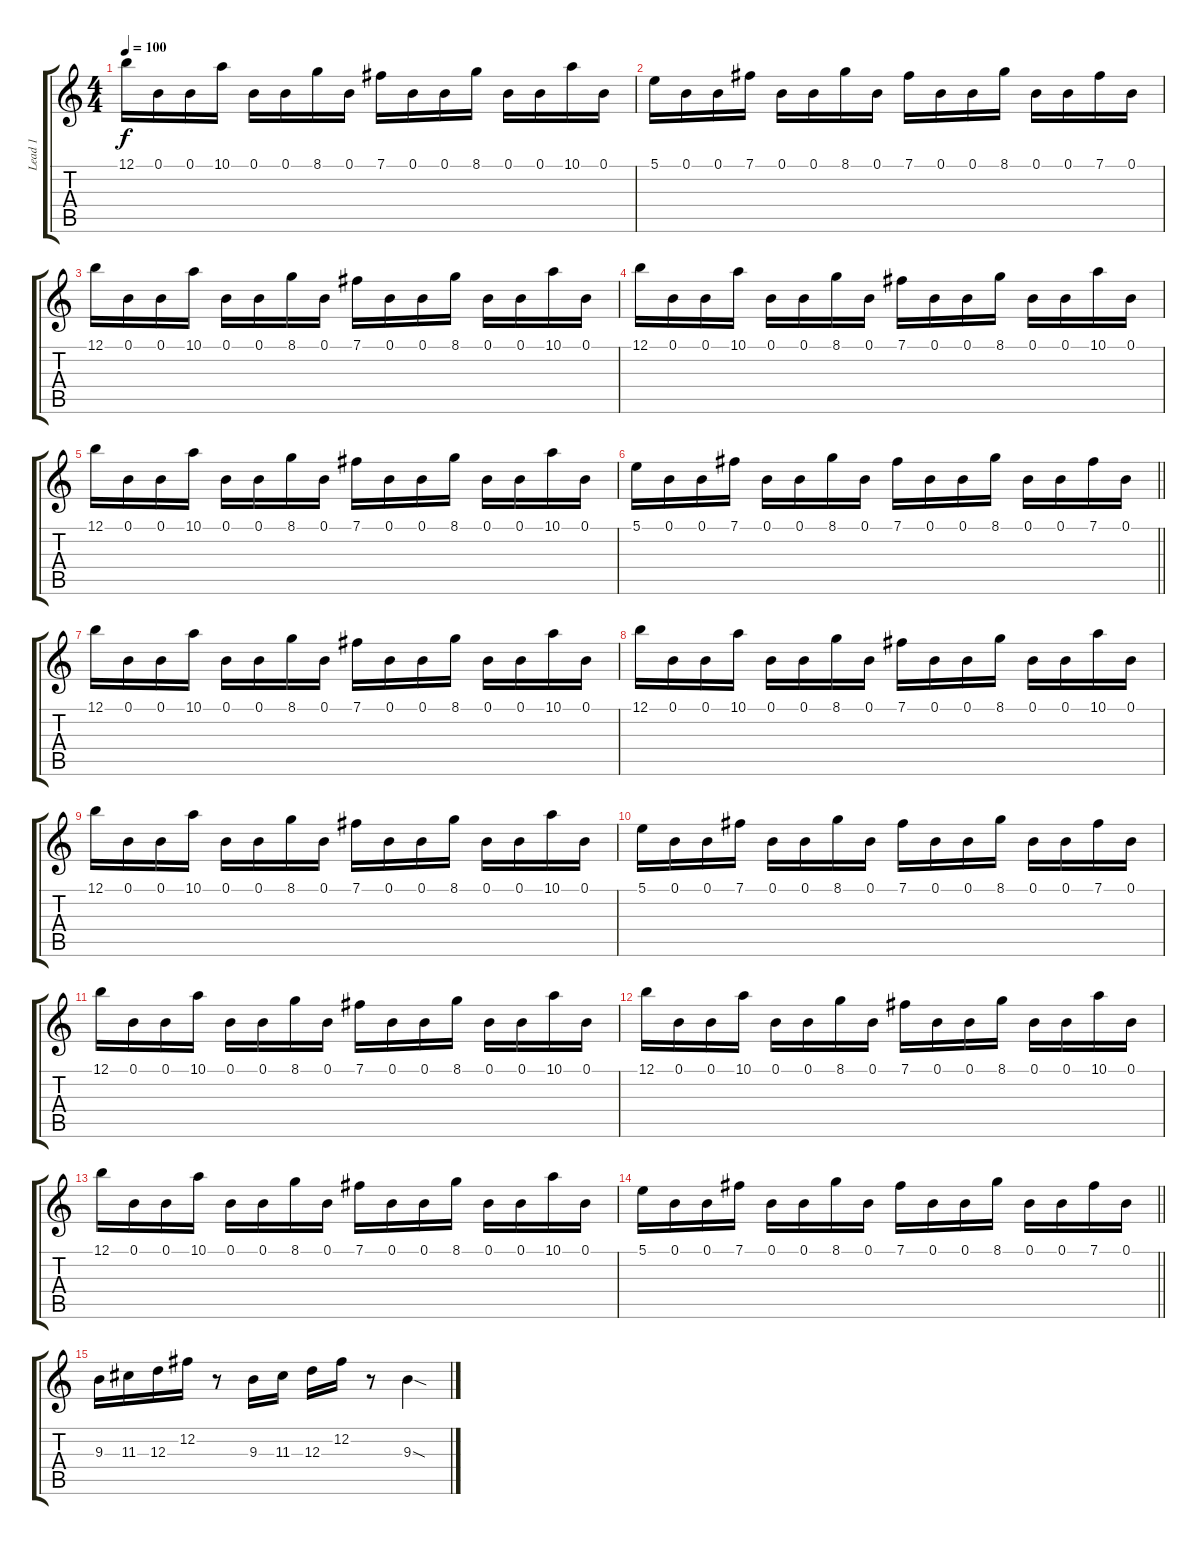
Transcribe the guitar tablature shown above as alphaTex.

\track ("Lead 1" "Lead 1") {instrument overdrivenguitar}
\staff {score tabs}
\tuning (B3 Gb3 D3 A2 E2 B1) {hide}
\ts (4 4)
\tempo 100
\clef g2
\ks c
12.1.16{dy f} 0.1.16 0.1.16 10.1.16 0.1.16 0.1.16 8.1.16 0.1.16 7.1.16 0.1.16 0.1.16 8.1.16 0.1.16 0.1.16 10.1.16 0.1.16 |
5.1.16 0.1.16 0.1.16 7.1.16 0.1.16 0.1.16 8.1.16 0.1.16 7.1.16 0.1.16 0.1.16 8.1.16 0.1.16 0.1.16 7.1.16 0.1.16 |
12.1.16 0.1.16 0.1.16 10.1.16 0.1.16 0.1.16 8.1.16 0.1.16 7.1.16 0.1.16 0.1.16 8.1.16 0.1.16 0.1.16 10.1.16 0.1.16 |
12.1.16 0.1.16 0.1.16 10.1.16 0.1.16 0.1.16 8.1.16 0.1.16 7.1.16 0.1.16 0.1.16 8.1.16 0.1.16 0.1.16 10.1.16 0.1.16 |
12.1.16 0.1.16 0.1.16 10.1.16 0.1.16 0.1.16 8.1.16 0.1.16 7.1.16 0.1.16 0.1.16 8.1.16 0.1.16 0.1.16 10.1.16 0.1.16 |
\barLineRight lightlight
5.1.16 0.1.16 0.1.16 7.1.16 0.1.16 0.1.16 8.1.16 0.1.16 7.1.16 0.1.16 0.1.16 8.1.16 0.1.16 0.1.16 7.1.16 0.1.16 |
12.1.16 0.1.16 0.1.16 10.1.16 0.1.16 0.1.16 8.1.16 0.1.16 7.1.16 0.1.16 0.1.16 8.1.16 0.1.16 0.1.16 10.1.16 0.1.16 |
12.1.16 0.1.16 0.1.16 10.1.16 0.1.16 0.1.16 8.1.16 0.1.16 7.1.16 0.1.16 0.1.16 8.1.16 0.1.16 0.1.16 10.1.16 0.1.16 |
12.1.16 0.1.16 0.1.16 10.1.16 0.1.16 0.1.16 8.1.16 0.1.16 7.1.16 0.1.16 0.1.16 8.1.16 0.1.16 0.1.16 10.1.16 0.1.16 |
5.1.16 0.1.16 0.1.16 7.1.16 0.1.16 0.1.16 8.1.16 0.1.16 7.1.16 0.1.16 0.1.16 8.1.16 0.1.16 0.1.16 7.1.16 0.1.16 |
12.1.16 0.1.16 0.1.16 10.1.16 0.1.16 0.1.16 8.1.16 0.1.16 7.1.16 0.1.16 0.1.16 8.1.16 0.1.16 0.1.16 10.1.16 0.1.16 |
12.1.16 0.1.16 0.1.16 10.1.16 0.1.16 0.1.16 8.1.16 0.1.16 7.1.16 0.1.16 0.1.16 8.1.16 0.1.16 0.1.16 10.1.16 0.1.16 |
12.1.16 0.1.16 0.1.16 10.1.16 0.1.16 0.1.16 8.1.16 0.1.16 7.1.16 0.1.16 0.1.16 8.1.16 0.1.16 0.1.16 10.1.16 0.1.16 |
\barLineRight lightlight
5.1.16 0.1.16 0.1.16 7.1.16 0.1.16 0.1.16 8.1.16 0.1.16 7.1.16 0.1.16 0.1.16 8.1.16 0.1.16 0.1.16 7.1.16 0.1.16 |
9.3.16 11.3.16 12.3.16 12.2.16 r.8 9.3.16 11.3.16 12.3.16 12.2.16 r.8 9.3{sod}.4
